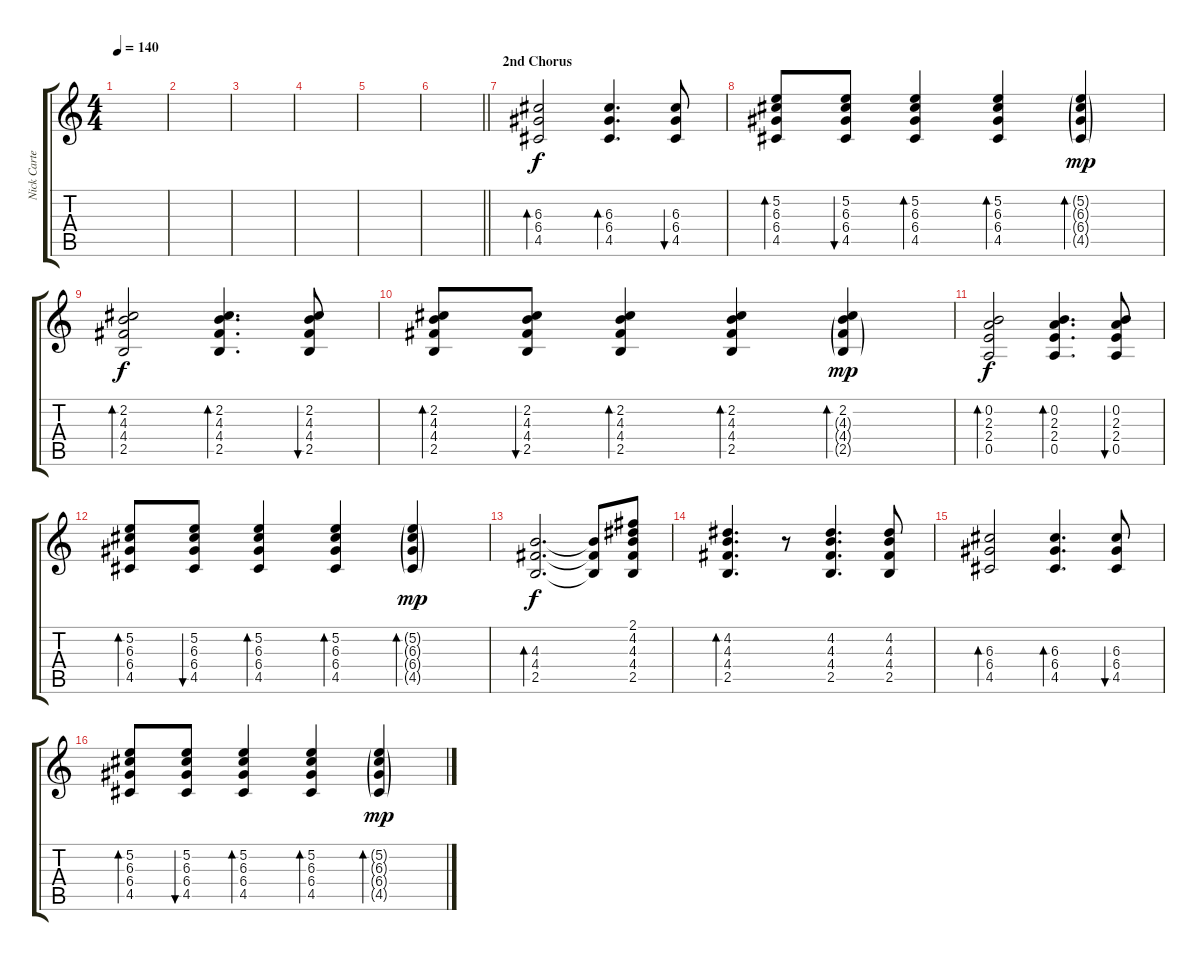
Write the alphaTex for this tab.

\track ("Nick Carter - Acoustic Guitar" "Nick Carte") {instrument acousticguitarsteel}
\staff {score tabs}
\tuning (E4 B3 G3 D3 A2 E2) {hide}
\ts (4 4)
\tempo 140
\clef g2
\ks c
|
|
|
|
|
\barLineRight lightlight
|
\section ("" "2nd Chorus")
(6.3 6.4 4.5).2{bd 120 volume 5} (6.3 6.4 4.5).4{d bd 30} (6.3 6.4 4.5).8{bu 60} |
(5.2 6.3 6.4 4.5).8{bd 30} (5.2 6.3 6.4 4.5).8{bu 30} (5.2 6.3 6.4 4.5).4{bd 30} (5.2 6.3 6.4 4.5).4{bd 30} (5.2{g} 6.3{g} 6.4{g} 4.5{g}).4{bd 30 dy mp} |
(2.2 4.3 4.4 2.5).2{bd 60 dy f} (2.2 4.3 4.4 2.5).4{d bd 30} (2.2 4.3 4.4 2.5).8{bu 60} |
(2.2 4.3 4.4 2.5).8{bd 30} (2.2 4.3 4.4 2.5).8{bu 30} (2.2 4.3 4.4 2.5).4{bd 30} (2.2 4.3 4.4 2.5).4{bd 30} (2.2 4.3{g} 4.4{g} 2.5{g}).4{bd 30 dy mp} |
(0.2 2.3 2.4 0.5).2{bd 60 dy f} (0.2 2.3 2.4 0.5).4{d bd 60} (0.2 2.3 2.4 0.5).8{bu 60} |
(5.2 6.3 6.4 4.5).8{bd 30} (5.2 6.3 6.4 4.5).8{bu 30} (5.2 6.3 6.4 4.5).4{bd 30} (5.2 6.3 6.4 4.5).4{bd 30} (5.2{g} 6.3{g} 6.4{g} 4.5{g}).4{bd 30 dy mp} |
(4.3 4.4 2.5).2{d bd 60 dy f} (4.3{t} 4.4{t} 2.5{t}).8 (2.1 4.2 4.3 4.4 2.5).8 |
(4.2 4.3 4.4 2.5).4{d bd 30} r.8 (4.2 4.3 4.4 2.5).4{d} (4.2 4.3 4.4 2.5).8 |
(6.3 6.4 4.5).2{bd 240} (6.3 6.4 4.5).4{d bd 30} (6.3 6.4 4.5).8{bu 60} |
(5.2 6.3 6.4 4.5).8{bd 30} (5.2 6.3 6.4 4.5).8{bu 30} (5.2 6.3 6.4 4.5).4{bd 30} (5.2 6.3 6.4 4.5).4{bd 30} (5.2{g} 6.3{g} 6.4{g} 4.5{g}).4{bd 30 dy mp}
